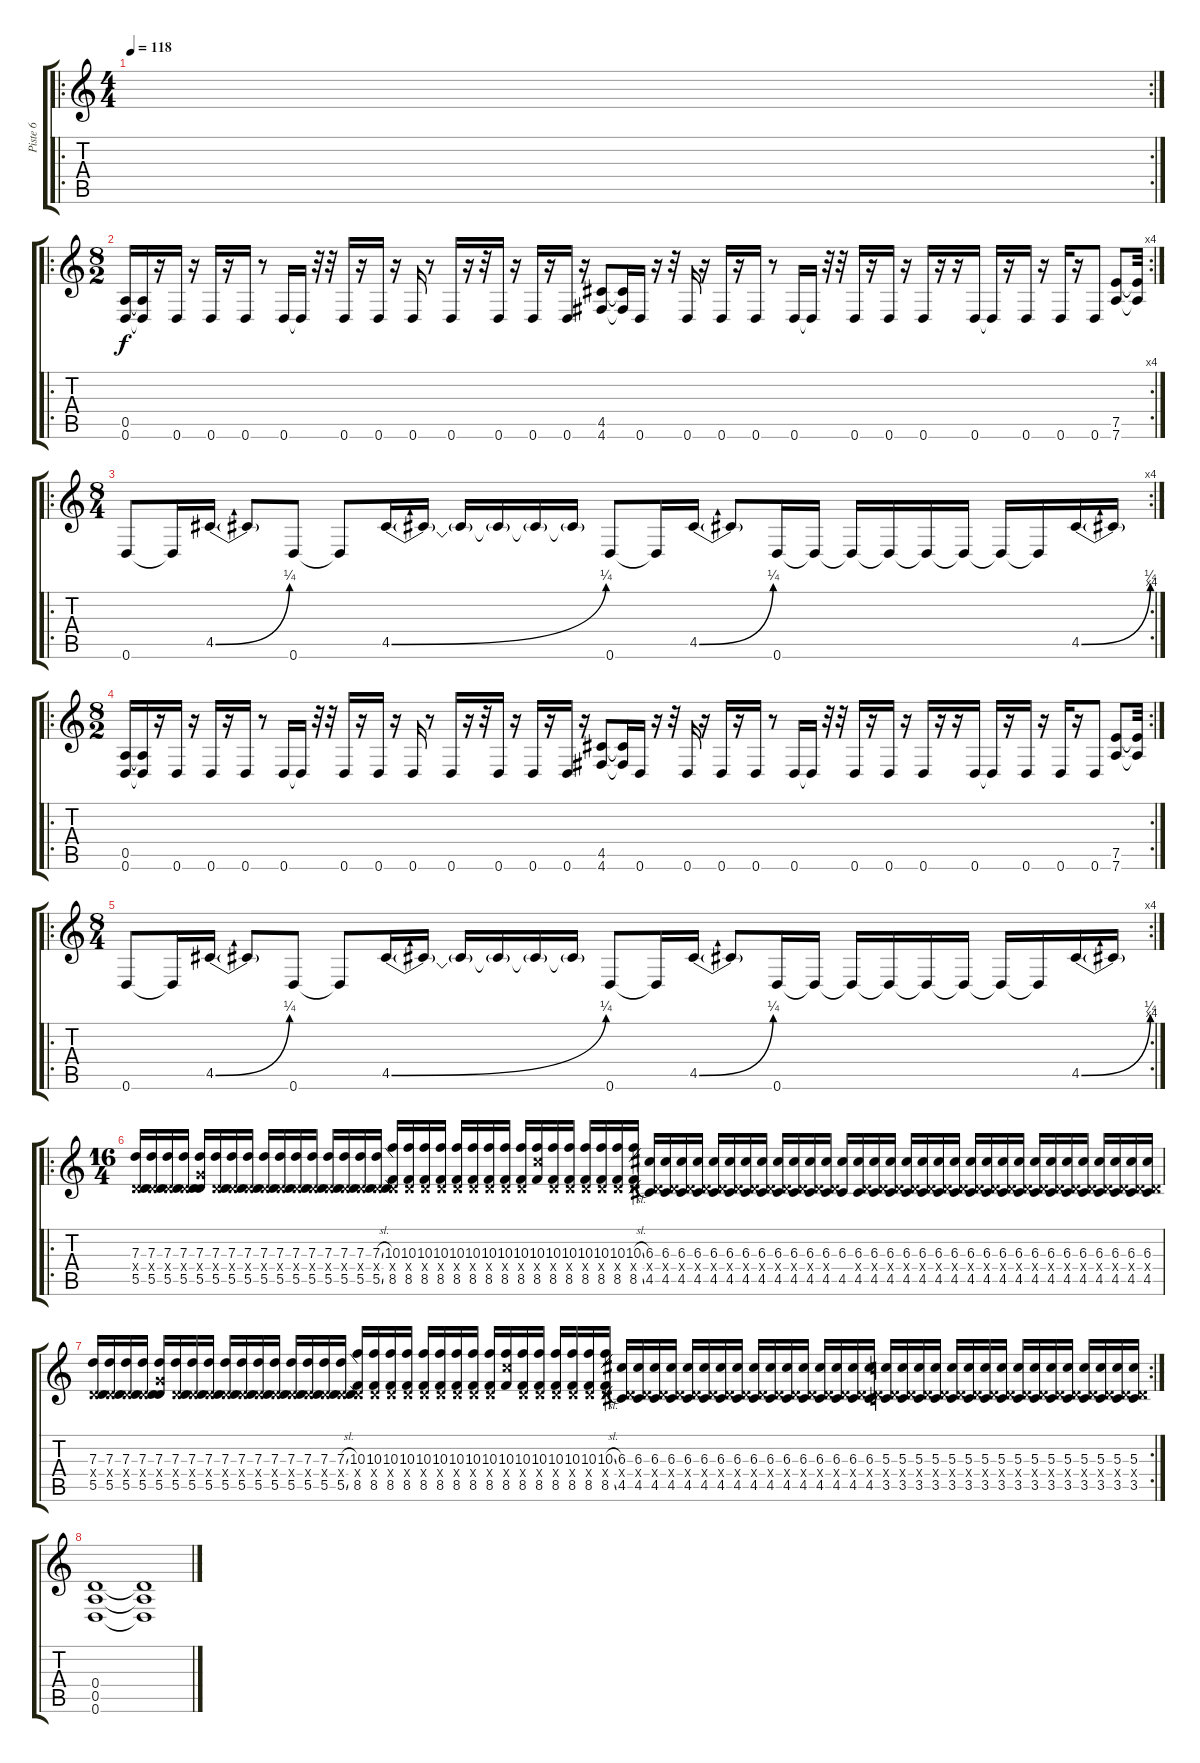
\track ("Piste 6" "Piste 6") {instrument overdrivenguitar}
\staff {score tabs}
\tuning (E4 B3 G3 D3 A2 D2) {hide}
\ro
\rc 2
\ts (4 4)
\tempo 118
\clef g2
\ks c
|
\ro
\rc 4
\ts (8 2)
(0.5 0.6).16 (0.5{t} 0.6{t}).16 r.16 0.6.16 r.16 0.6.16 r.16 0.6.16 r.8 0.6.16 0.6{t}.16 r.32 r.32 0.6.16 r.16 0.6.16 r.16 0.6.16 r.8 0.6.16 r.16 r.32 0.6.16 r.16 0.6.16 r.16 0.6.16 r.16 (4.5 4.6).8 (4.5{t} 4.6{t}).16 0.6.16 r.16 r.32 0.6.16 r.16 0.6.16 r.16 0.6.16 r.8 0.6.16 0.6{t}.16 r.32 r.32 0.6.16 r.16 0.6.16 r.16 0.6.16 r.16 r.16 0.6.16 0.6{t}.16 r.16 0.6.16 r.16 0.6.16 r.16 0.6.8 (7.5 7.6).8 (7.5{t} 7.6{t}).32 |
\ro
\rc 4
\ts (8 4)
0.6.8 0.6{t}.16 4.5{be (bend 0 0 60 1)}.16 4.5{t}.8 0.6.8 0.6{t}.8 4.5{be (bend 0 0 60 1)}.16 4.5{t}.16 4.5{t}.16 4.5{t}.16 4.5{t}.16 4.5{t}.16 0.6.8 0.6{t}.16 4.5{be (bend 0 0 60 1)}.16 4.5{t}.8 0.6.16 0.6{t}.16 0.6{t}.16 0.6{t}.16 0.6{t}.16 0.6{t}.16 0.6{t}.16 0.6{t}.16 4.5{be (bend 0 0 60 1)}.16 4.5{t}.16 |
\ro
\rc 2
\ts (8 2)
(0.5 0.6).16 (0.5{t} 0.6{t}).16 r.16 0.6.16 r.16 0.6.16 r.16 0.6.16 r.8 0.6.16 0.6{t}.16 r.32 r.32 0.6.16 r.16 0.6.16 r.16 0.6.16 r.8 0.6.16 r.16 r.32 0.6.16 r.16 0.6.16 r.16 0.6.16 r.16 (4.5 4.6).8 (4.5{t} 4.6{t}).16 0.6.16 r.16 r.32 0.6.16 r.16 0.6.16 r.16 0.6.16 r.8 0.6.16 0.6{t}.16 r.32 r.32 0.6.16 r.16 0.6.16 r.16 0.6.16 r.16 r.16 0.6.16 0.6{t}.16 r.16 0.6.16 r.16 0.6.16 r.16 0.6.8 (7.5 7.6).8 (7.5{t} 7.6{t}).32 |
\ro
\rc 4
\ts (8 4)
0.6.8 0.6{t}.16 4.5{be (bend 0 0 60 1)}.16 4.5{t}.8 0.6.8 0.6{t}.8 4.5{be (bend 0 0 60 1)}.16 4.5{t}.16 4.5{t}.16 4.5{t}.16 4.5{t}.16 4.5{t}.16 0.6.8 0.6{t}.16 4.5{be (bend 0 0 60 1)}.16 4.5{t}.8 0.6.16 0.6{t}.16 0.6{t}.16 0.6{t}.16 0.6{t}.16 0.6{t}.16 0.6{t}.16 0.6{t}.16 4.5{be (bend 0 0 60 1)}.16 4.5{t}.16 |
\ro
\ts (16 4)
(7.3 0.4{x} 5.5).16 (7.3 0.4{x} 5.5).16 (7.3 0.4{x} 5.5).16 (7.3 0.4{x} 5.5).16 (7.3 5.4{x} 5.5).16 (7.3 0.4{x} 5.5).16 (7.3 0.4{x} 5.5).16 (7.3 0.4{x} 5.5).16 (7.3 0.4{x} 5.5).16 (7.3 0.4{x} 5.5).16 (7.3 0.4{x} 5.5).16 (7.3 0.4{x} 5.5).16 (7.3 0.4{x} 5.5).16 (7.3 0.4{x} 5.5).16 (7.3 0.4{x} 5.5).16 (7.3{sl} 0.4{x} 5.5{sl}).16 (10.3 0.4{x} 8.5).16 (10.3 0.4{x} 8.5).16 (10.3 0.4{x} 8.5).16 (10.3 0.4{x} 8.5).16 (10.3 0.4{x} 8.5).16 (10.3 0.4{x} 8.5).16 (10.3 0.4{x} 8.5).16 (10.3 0.4{x} 8.5).16 (10.3 0.4{x} 8.5).16 (10.3 10.4{x} 8.5).16 (10.3 0.4{x} 8.5).16 (10.3 0.4{x} 8.5).16 (10.3 0.4{x} 8.5).16 (10.3 0.4{x} 8.5).16 (10.3 0.4{x} 8.5).16 (10.3{sl} 0.4{x} 8.5{sl}).16 (6.3 0.4{x} 4.5).16 (6.3 0.4{x} 4.5).16 (6.3 0.4{x} 4.5).16 (6.3 0.4{x} 4.5).16 (6.3 0.4{x} 4.5).16 (6.3 0.4{x} 4.5).16 (6.3 0.4{x} 4.5).16 (6.3 0.4{x} 4.5).16 (6.3 0.4{x} 4.5).16 (6.3 0.4{x} 4.5).16 (6.3 0.4{x} 4.5).16 (6.3 0.4{x} 4.5).16 (6.3 4.5).16 (6.3 0.4{x} 4.5).16 (6.3 0.4{x} 4.5).16 (6.3 0.4{x} 4.5).16 (6.3 0.4{x} 4.5).16 (6.3 0.4{x} 4.5).16 (6.3 0.4{x} 4.5).16 (6.3 0.4{x} 4.5).16 (6.3 0.4{x} 4.5).16 (6.3 0.4{x} 4.5).16 (6.3 0.4{x} 4.5).16 (6.3 0.4{x} 4.5).16 (6.3 0.4{x} 4.5).16 (6.3 0.4{x} 4.5).16 (6.3 0.4{x} 4.5).16 (6.3 0.4{x} 4.5).16 (6.3 0.4{x} 4.5).16 (6.3 0.4{x} 4.5).16 (6.3 0.4{x} 4.5).16 (6.3 0.4{x} 4.5).16 |
\rc 2
(7.3 0.4{x} 5.5).16 (7.3 0.4{x} 5.5).16 (7.3 0.4{x} 5.5).16 (7.3 0.4{x} 5.5).16 (7.3 5.4{x} 5.5).16 (7.3 0.4{x} 5.5).16 (7.3 0.4{x} 5.5).16 (7.3 0.4{x} 5.5).16 (7.3 0.4{x} 5.5).16 (7.3 0.4{x} 5.5).16 (7.3 0.4{x} 5.5).16 (7.3 0.4{x} 5.5).16 (7.3 0.4{x} 5.5).16 (7.3 0.4{x} 5.5).16 (7.3 0.4{x} 5.5).16 (7.3{sl} 0.4{x} 5.5{sl}).16 (10.3 0.4{x} 8.5).16 (10.3 0.4{x} 8.5).16 (10.3 0.4{x} 8.5).16 (10.3 0.4{x} 8.5).16 (10.3 0.4{x} 8.5).16 (10.3 0.4{x} 8.5).16 (10.3 0.4{x} 8.5).16 (10.3 0.4{x} 8.5).16 (10.3 0.4{x} 8.5).16 (10.3 10.4{x} 8.5).16 (10.3 0.4{x} 8.5).16 (10.3 0.4{x} 8.5).16 (10.3 0.4{x} 8.5).16 (10.3 0.4{x} 8.5).16 (10.3 0.4{x} 8.5).16 (10.3{sl} 0.4{x} 8.5{sl}).16 (6.3 0.4{x} 4.5).16 (6.3 0.4{x} 4.5).16 (6.3 0.4{x} 4.5).16 (6.3 0.4{x} 4.5).16 (6.3 0.4{x} 4.5).16 (6.3 0.4{x} 4.5).16 (6.3 0.4{x} 4.5).16 (6.3 0.4{x} 4.5).16 (6.3 0.4{x} 4.5).16 (6.3 0.4{x} 4.5).16 (6.3 0.4{x} 4.5).16 (6.3 0.4{x} 4.5).16 (6.3 0.4{x} 4.5).16 (6.3 0.4{x} 4.5).16 (6.3 0.4{x} 4.5).16 (6.3 0.4{x} 4.5).16 (5.3 0.4{x} 3.5).16 (5.3 0.4{x} 3.5).16 (5.3 0.4{x} 3.5).16 (5.3 0.4{x} 3.5).16 (5.3 0.4{x} 3.5).16 (5.3 0.4{x} 3.5).16 (5.3 0.4{x} 3.5).16 (5.3 0.4{x} 3.5).16 (5.3 0.4{x} 3.5).16 (5.3 0.4{x} 3.5).16 (5.3 0.4{x} 3.5).16 (5.3 0.4{x} 3.5).16 (5.3 0.4{x} 3.5).16 (5.3 0.4{x} 3.5).16 (5.3 0.4{x} 3.5).16 (5.3 0.4{x} 3.5).16 |
(0.4 0.5 0.6).1 (0.4{t} 0.5{t} 0.6{t}).1
